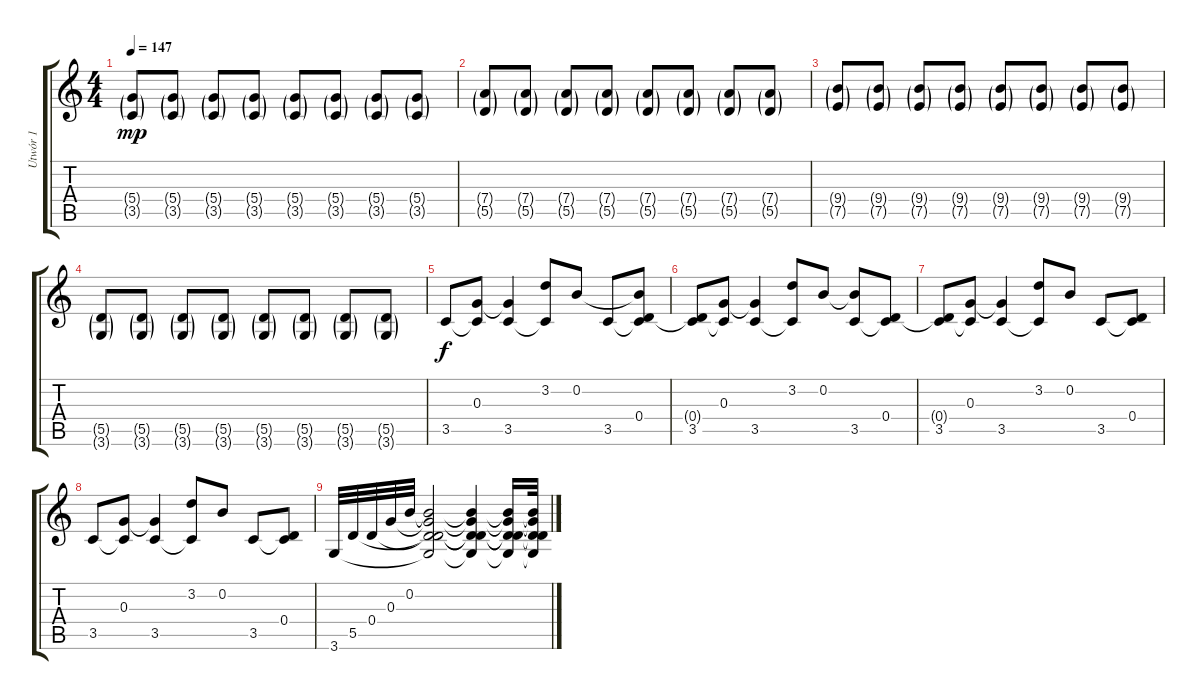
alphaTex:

\track ("Utwór 1" "Utwór 1") {instrument acousticguitarsteel}
\staff {score tabs}
\tuning (E4 B3 G3 D3 A2 E2) {hide}
\ts (4 4)
\tempo 147
\clef g2
\ks c
(5.4{g} 3.5{g}).8{dy mp instrument electricguitarmuted} (5.4{g} 3.5{g}).8 (5.4{g} 3.5{g}).8 (5.4{g} 3.5{g}).8 (5.4{g} 3.5{g}).8 (5.4{g} 3.5{g}).8 (5.4{g} 3.5{g}).8 (5.4{g} 3.5{g}).8 |
(7.4{g} 5.5{g}).8 (7.4{g} 5.5{g}).8 (7.4{g} 5.5{g}).8 (7.4{g} 5.5{g}).8 (7.4{g} 5.5{g}).8 (7.4{g} 5.5{g}).8 (7.4{g} 5.5{g}).8 (7.4{g} 5.5{g}).8 |
(9.4{g} 7.5{g}).8{instrument electricguitarmuted} (9.4{g} 7.5{g}).8 (9.4{g} 7.5{g}).8 (9.4{g} 7.5{g}).8 (9.4{g} 7.5{g}).8 (9.4{g} 7.5{g}).8 (9.4{g} 7.5{g}).8 (9.4{g} 7.5{g}).8 |
(5.5{g} 3.6{g}).8 (5.5{g} 3.6{g}).8 (5.5{g} 3.6{g}).8 (5.5{g} 3.6{g}).8 (5.5{g} 3.6{g}).8 (5.5{g} 3.6{g}).8 (5.5{g} 3.6{g}).8 (5.5{g} 3.6{g}).8 |
3.5.8{dy f} (0.3 3.5{t}).8 (0.3{t} 3.5).4 (3.2 3.5{t}).8 0.2.8 3.5.8 (0.2{t} 0.4 3.5{t}).8 |
(0.4{t} 3.5).8 (0.3 3.5{t}).8 (0.3{t} 3.5).4 (3.2 3.5{t}).8 0.2.8 (0.2{t} 3.5).8 (0.4 3.5{t}).8 |
(0.4{t} 3.5).8 (0.3 3.5{t}).8 (0.3{t} 3.5).4 (3.2 3.5{t}).8 0.2.8 3.5.8 (0.4 3.5{t}).8 |
3.5.8 (0.3 3.5{t}).8 (0.3{t} 3.5).4 (3.2 3.5{t}).8 0.2.8 3.5.8 (0.4 3.5{t}).8 |
3.6.32 5.5.32 0.4.32 0.3.32 0.2.32 (0.2{t} 0.3{t} 0.4{t} 5.5{t} 3.6{t}).2 (0.2{t} 0.3{t} 0.4{t} 5.5{t} 3.6{t}).4 (0.2{t} 0.3{t} 0.4{t} 5.5{t} 3.6{t}).16 (0.2{t} 0.3{t} 0.4{t} 5.5{t} 3.6{t}).32
